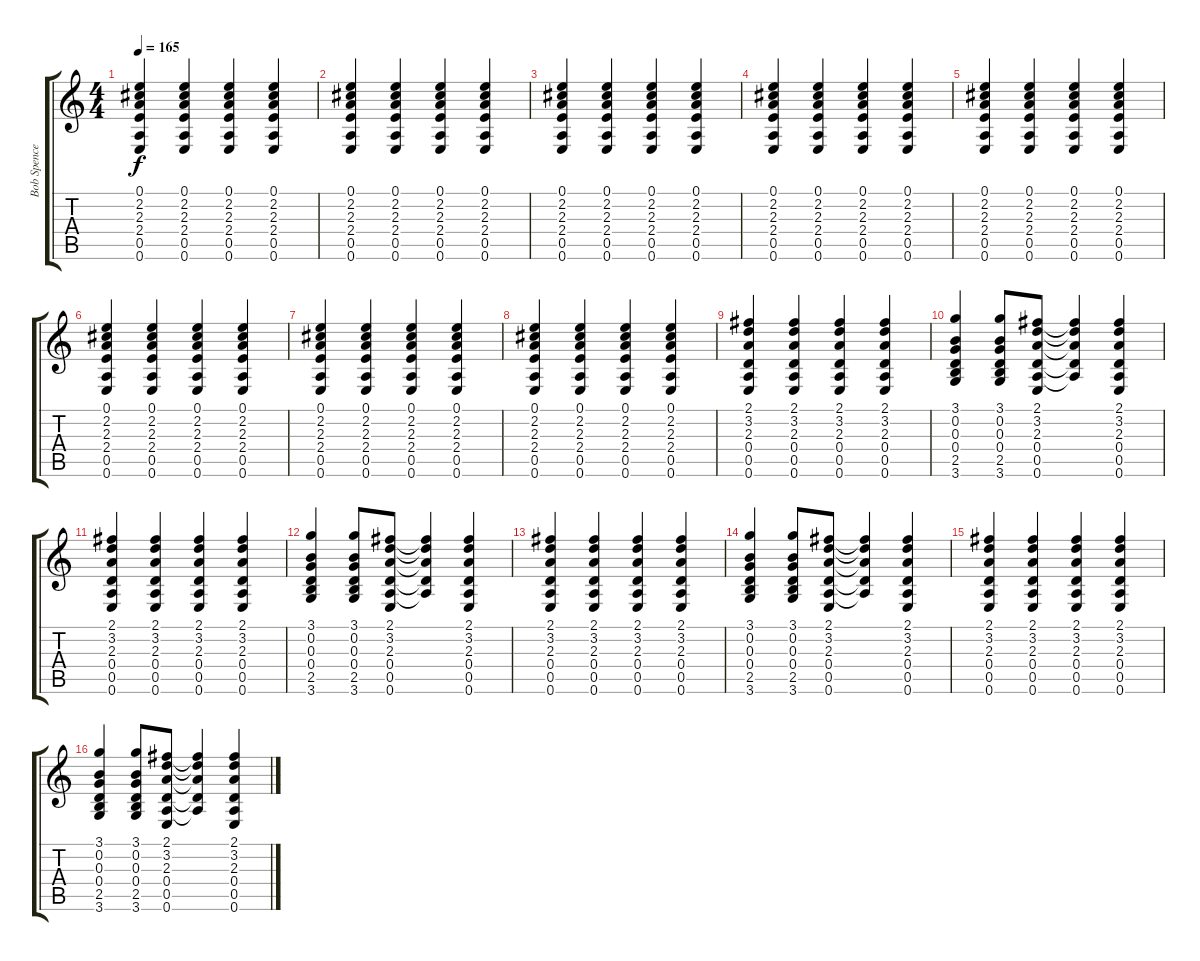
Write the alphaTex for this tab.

\track ("Bob Spencer" "Bob Spence") {instrument overdrivenguitar}
\staff {score tabs}
\tuning (E4 B3 G3 D3 A2 E2) {hide}
\ts (4 4)
\tempo 165
\clef g2
\ks c
(0.1 2.2 2.3 2.4 0.5 0.6).4{dy f} (0.1 2.2 2.3 2.4 0.5 0.6).4 (0.1 2.2 2.3 2.4 0.5 0.6).4 (0.1 2.2 2.3 2.4 0.5 0.6).4 |
(0.1 2.2 2.3 2.4 0.5 0.6).4 (0.1 2.2 2.3 2.4 0.5 0.6).4 (0.1 2.2 2.3 2.4 0.5 0.6).4 (0.1 2.2 2.3 2.4 0.5 0.6).4 |
(0.1 2.2 2.3 2.4 0.5 0.6).4 (0.1 2.2 2.3 2.4 0.5 0.6).4 (0.1 2.2 2.3 2.4 0.5 0.6).4 (0.1 2.2 2.3 2.4 0.5 0.6).4 |
(0.1 2.2 2.3 2.4 0.5 0.6).4 (0.1 2.2 2.3 2.4 0.5 0.6).4 (0.1 2.2 2.3 2.4 0.5 0.6).4 (0.1 2.2 2.3 2.4 0.5 0.6).4 |
(0.1 2.2 2.3 2.4 0.5 0.6).4 (0.1 2.2 2.3 2.4 0.5 0.6).4 (0.1 2.2 2.3 2.4 0.5 0.6).4 (0.1 2.2 2.3 2.4 0.5 0.6).4 |
(0.1 2.2 2.3 2.4 0.5 0.6).4 (0.1 2.2 2.3 2.4 0.5 0.6).4 (0.1 2.2 2.3 2.4 0.5 0.6).4 (0.1 2.2 2.3 2.4 0.5 0.6).4 |
(0.1 2.2 2.3 2.4 0.5 0.6).4 (0.1 2.2 2.3 2.4 0.5 0.6).4 (0.1 2.2 2.3 2.4 0.5 0.6).4 (0.1 2.2 2.3 2.4 0.5 0.6).4 |
(0.1 2.2 2.3 2.4 0.5 0.6).4 (0.1 2.2 2.3 2.4 0.5 0.6).4 (0.1 2.2 2.3 2.4 0.5 0.6).4 (0.1 2.2 2.3 2.4 0.5 0.6).4 |
(2.1 3.2 2.3 0.4 0.5 0.6).4 (2.1 3.2 2.3 0.4 0.5 0.6).4 (2.1 3.2 2.3 0.4 0.5 0.6).4 (2.1 3.2 2.3 0.4 0.5 0.6).4 |
(3.1 0.2 0.3 0.4 2.5 3.6).4 (3.1 0.2 0.3 0.4 2.5 3.6).8 (2.1 3.2 2.3 0.4 0.5 0.6).8 (2.1{t} 3.2{t} 2.3{t} 0.4{t} 0.5{t}).4 (2.1 3.2 2.3 0.4 0.5 0.6).4 |
(2.1 3.2 2.3 0.4 0.5 0.6).4 (2.1 3.2 2.3 0.4 0.5 0.6).4 (2.1 3.2 2.3 0.4 0.5 0.6).4 (2.1 3.2 2.3 0.4 0.5 0.6).4 |
(3.1 0.2 0.3 0.4 2.5 3.6).4 (3.1 0.2 0.3 0.4 2.5 3.6).8 (2.1 3.2 2.3 0.4 0.5 0.6).8 (2.1{t} 3.2{t} 2.3{t} 0.4{t} 0.5{t}).4 (2.1 3.2 2.3 0.4 0.5 0.6).4 |
(2.1 3.2 2.3 0.4 0.5 0.6).4 (2.1 3.2 2.3 0.4 0.5 0.6).4 (2.1 3.2 2.3 0.4 0.5 0.6).4 (2.1 3.2 2.3 0.4 0.5 0.6).4 |
(3.1 0.2 0.3 0.4 2.5 3.6).4 (3.1 0.2 0.3 0.4 2.5 3.6).8 (2.1 3.2 2.3 0.4 0.5 0.6).8 (2.1{t} 3.2{t} 2.3{t} 0.4{t} 0.5{t}).4 (2.1 3.2 2.3 0.4 0.5 0.6).4 |
(2.1 3.2 2.3 0.4 0.5 0.6).4 (2.1 3.2 2.3 0.4 0.5 0.6).4 (2.1 3.2 2.3 0.4 0.5 0.6).4 (2.1 3.2 2.3 0.4 0.5 0.6).4 |
(3.1 0.2 0.3 0.4 2.5 3.6).4 (3.1 0.2 0.3 0.4 2.5 3.6).8 (2.1 3.2 2.3 0.4 0.5 0.6).8 (2.1{t} 3.2{t} 2.3{t} 0.4{t} 0.5{t}).4 (2.1 3.2 2.3 0.4 0.5 0.6).4
